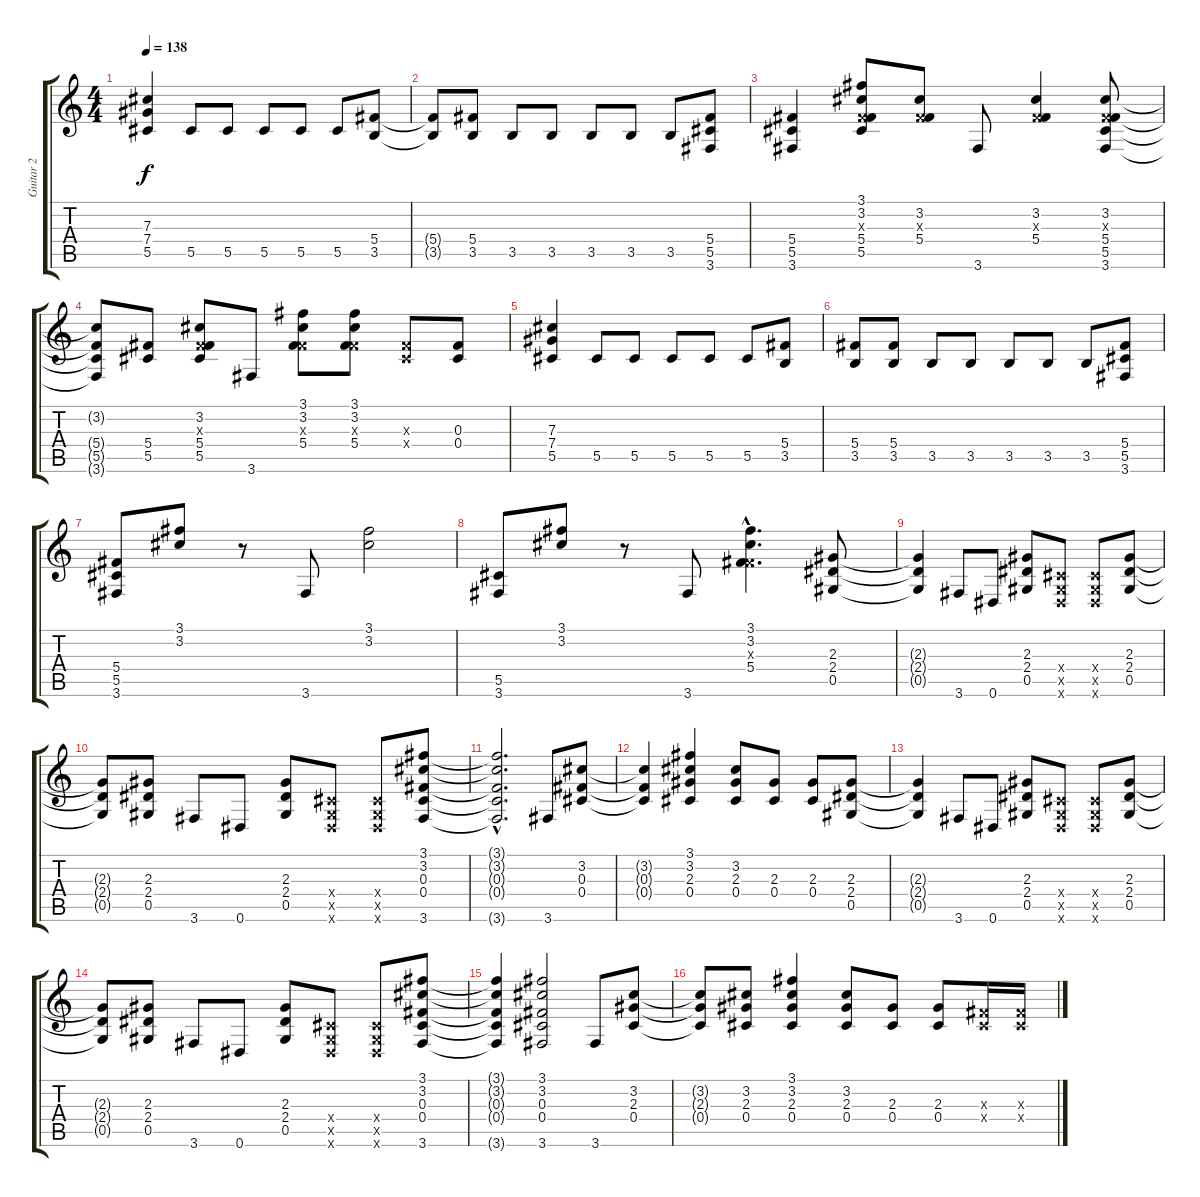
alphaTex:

\track ("Guitar 2" "Guitar 2") {instrument distortionguitar}
\staff {score tabs}
\tuning (Eb4 Bb3 Gb3 Db3 Ab2 Eb2) {hide}
\ts (4 4)
\tempo 138
\clef g2
\ks c
(7.3 7.4 5.5).4{dy f} 5.5.8 5.5.8 5.5.8 5.5.8 5.5.8 (5.4 3.5).8 |
(5.4{t} 3.5{t}).8 (5.4 3.5).8 3.5.8 3.5.8 3.5.8 3.5.8 3.5.8 (5.4 5.5 3.6).8 |
(5.4 5.5 3.6).4 (3.1 3.2 0.3{x} 5.4 5.5).8 (3.2 0.3{x} 5.4).8 3.6.8 (3.2 0.3{x} 5.4).4 (3.2 0.3{x} 5.4 5.5 3.6).8 |
(3.2{t} 5.4{t} 5.5{t} 3.6{t}).8 (5.4 5.5).8 (3.2 0.3{x} 5.4 5.5).8 3.6.8 (3.1 3.2 0.3{x} 5.4).8 (3.1 3.2 0.3{x} 5.4).8 (0.3{x} 0.4{x}).8 (0.3 0.4).8 |
(7.3 7.4 5.5).4 5.5.8 5.5.8 5.5.8 5.5.8 5.5.8 (5.4 3.5).8 |
(5.4 3.5).8 (5.4 3.5).8 3.5.8 3.5.8 3.5.8 3.5.8 3.5.8 (5.4 5.5 3.6).8 |
(5.4 5.5 3.6).8 (3.1 3.2).8 r.8 3.6.8 (3.1 3.2).2 |
(5.5 3.6).8 (3.1 3.2).8 r.8 3.6.8 (3.1{hac} 3.2{hac} 0.3{hac x} 5.4{hac}).4{d} (2.3 2.4 0.5).8 |
(2.3{t} 2.4{t} 0.5{t}).4 3.6.8 0.6.8 (2.3 2.4 0.5).8 (0.4{x} 0.5{x} 0.6{x}).8 (0.4{x} 0.5{x} 0.6{x}).8 (2.3 2.4 0.5).8 |
(2.3{t} 2.4{t} 0.5{t}).8 (2.3 2.4 0.5).8 3.6.8 0.6.8 (2.3 2.4 0.5).8 (0.4{x} 0.5{x} 0.6{x}).8 (0.4{x} 0.5{x} 0.6{x}).8 (3.1 3.2 0.3 0.4 3.6).8 |
(3.1{hac t} 3.2{hac t} 0.3{hac t} 0.4{hac t} 3.6{hac t}).2{d} 3.6.8 (3.2 0.3 0.4).8 |
(3.2{t} 0.3{t} 0.4{t}).4 (3.1 3.2 2.3 0.4).4 (3.2 2.3 0.4).8 (2.3 0.4).8 (2.3 0.4).8 (2.3 2.4 0.5).8 |
(2.3{t} 2.4{t} 0.5{t}).4 3.6.8 0.6.8 (2.3 2.4 0.5).8 (0.4{x} 0.5{x} 0.6{x}).8 (0.4{x} 0.5{x} 0.6{x}).8 (2.3 2.4 0.5).8 |
(2.3{t} 2.4{t} 0.5{t}).8 (2.3 2.4 0.5).8 3.6.8 0.6.8 (2.3 2.4 0.5).8 (0.4{x} 0.5{x} 0.6{x}).8 (0.4{x} 0.5{x} 0.6{x}).8 (3.1 3.2 0.3 0.4 3.6).8 |
(3.1{t} 3.2{t} 0.3{t} 0.4{t} 3.6{t}).4 (3.1 3.2 0.3 0.4 3.6).2 3.6.8 (3.2 2.3 0.4).8 |
(3.2{t} 2.3{t} 0.4{t}).8 (3.2 2.3 0.4).8 (3.1 3.2 2.3 0.4).4 (3.2 2.3 0.4).8 (2.3 0.4).8 (2.3 0.4).8 (0.3{x} 0.4{x}).16 (0.3{x} 0.4{x}).16
